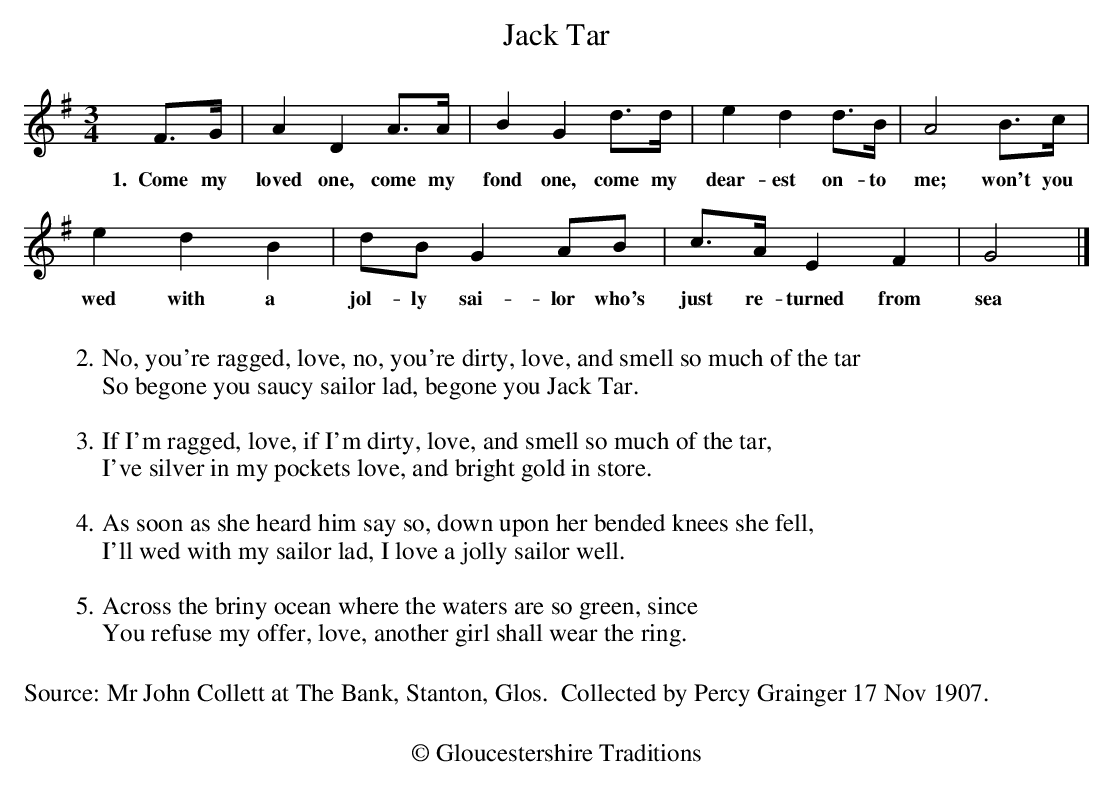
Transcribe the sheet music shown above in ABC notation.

X:1
T: Jack Tar
M: 3/4
L: 1/8
K: G
F>G|A2 D2 A>A|B2 G2 d>d|e2 d2 d>B|A4B>c|
w:1.~~Come my loved one, come my fond one, come my dear-est on-to me; won't you
e2 d2 B2| dB G2 AB|c>A E2 F2| G4|]
w:wed with a jol-ly sai-lor who's just re-turned from sea
W:
W:2.No, you're ragged, love, no, you're dirty, love, and smell so much of the tar
W:So begone you saucy sailor lad, begone you Jack Tar.
W:
W:3.If I'm ragged, love, if I'm dirty, love, and smell so much of the tar,
W:I've silver in my pockets love, and bright gold in store.
W:
W:4.As soon as she heard him say so, down upon her bended knees she fell,
W:I'll wed with my sailor lad, I love a jolly sailor well.
W:
W:5.Across the briny ocean where the waters are so green, since
W:You refuse my offer, love, another girl shall wear the ring.
W:
